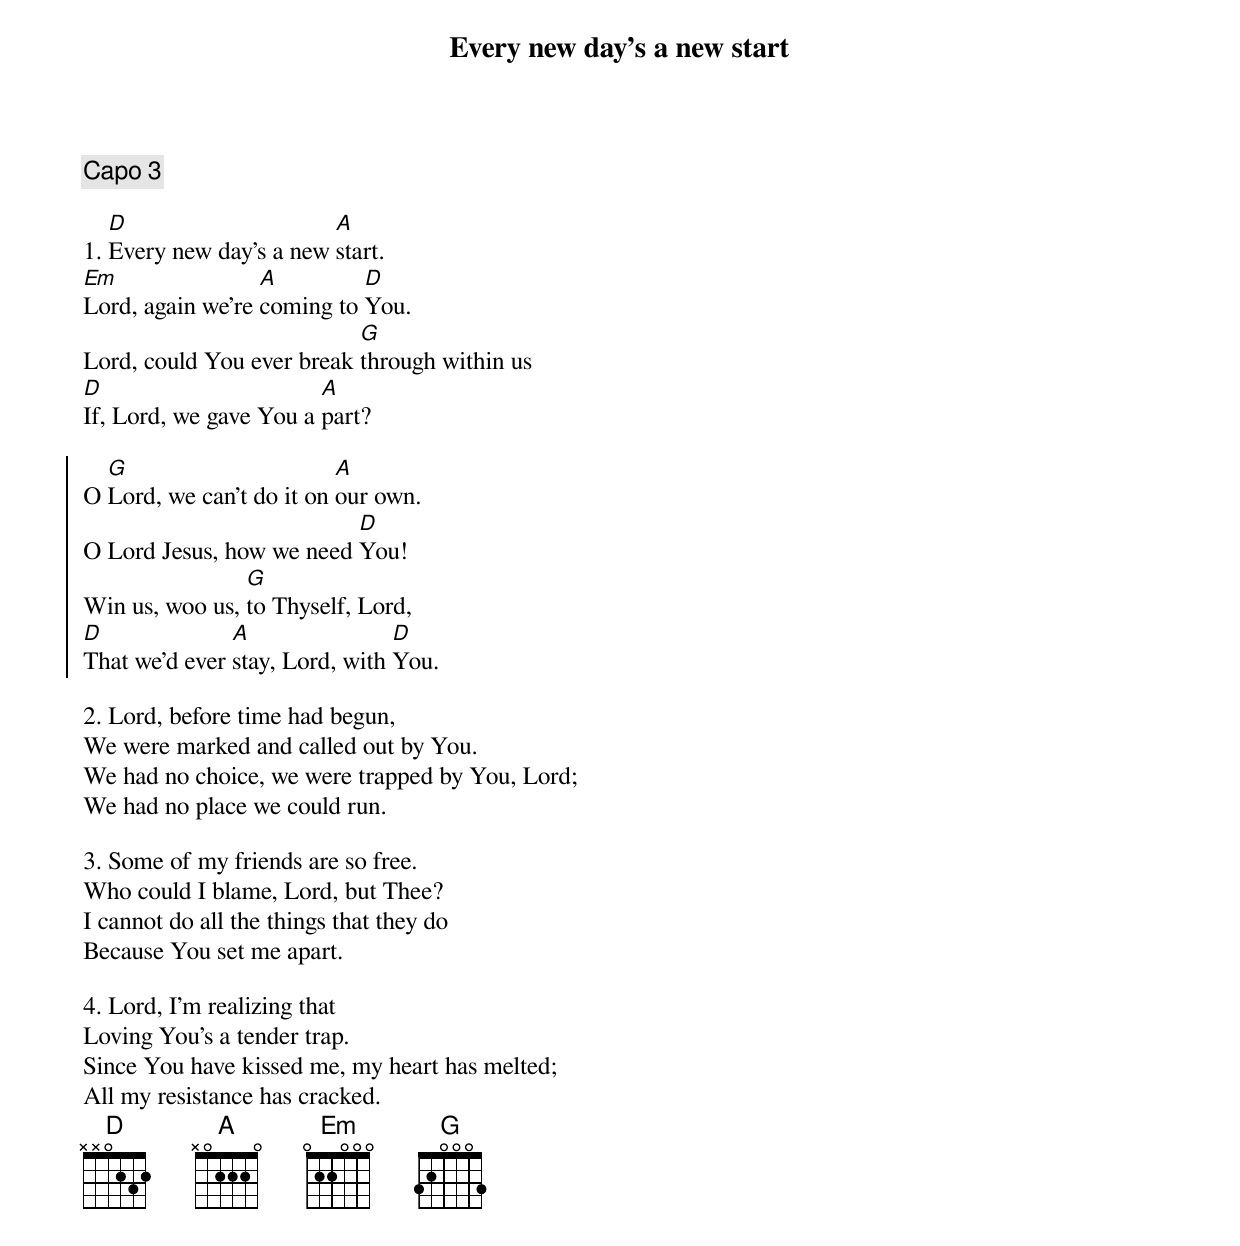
{t:Every new day's a new start}
{c: Capo 3}

1. [D]Every new day's a new [A]start.
[Em]Lord, again we're [A]coming to [D]You.
Lord, could You ever break [G]through within us
[D]If, Lord, we gave You a [A]part?

{soc}
O [G]Lord, we can't do it on [A]our own.
O Lord Jesus, how we need [D]You!
Win us, woo us, [G]to Thyself, Lord,
[D]That we'd ever [A]stay, Lord, with [D]You.
{eoc}

2. Lord, before time had begun,
We were marked and called out by You.
We had no choice, we were trapped by You, Lord;
We had no place we could run.

3. Some of my friends are so free.
Who could I blame, Lord, but Thee?
I cannot do all the things that they do
Because You set me apart.

4. Lord, I'm realizing that
Loving You's a tender trap.
Since You have kissed me, my heart has melted;
All my resistance has cracked.
